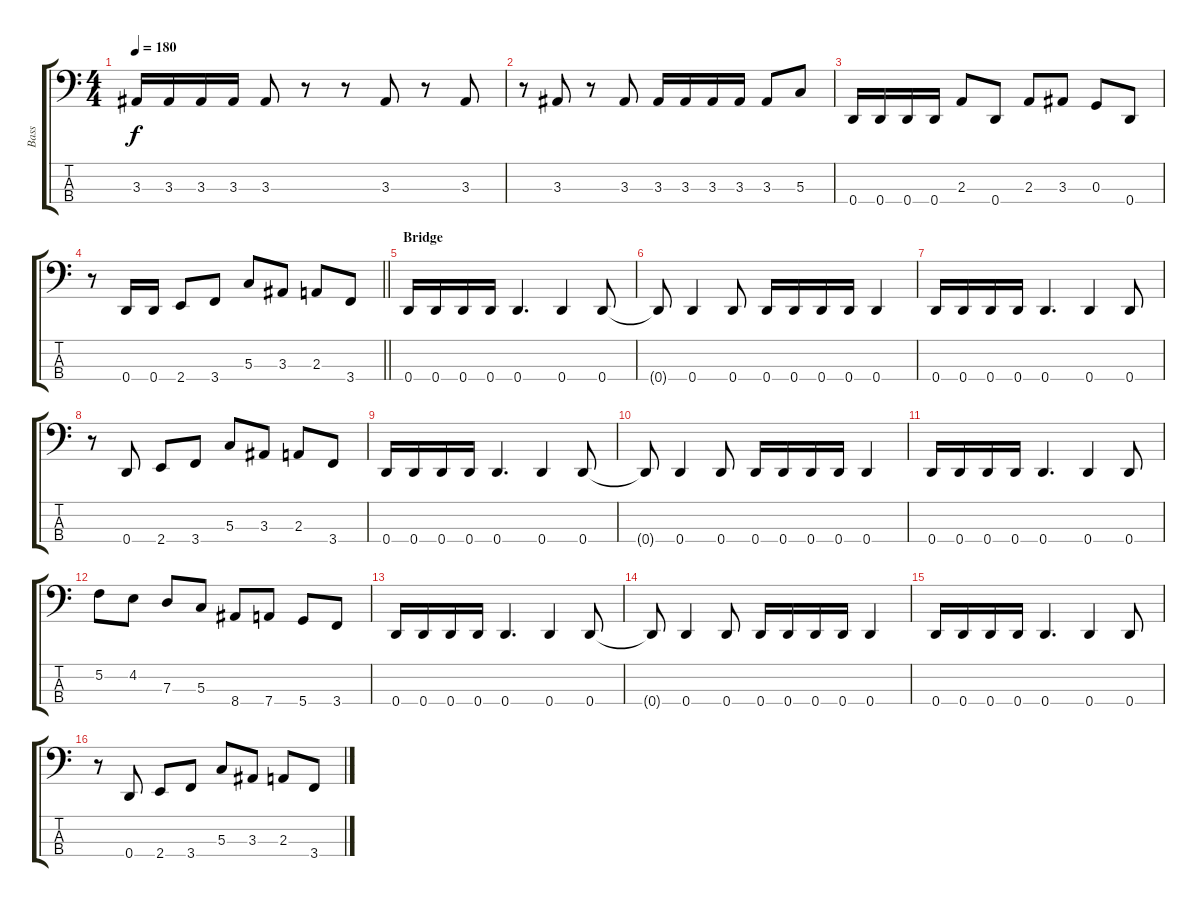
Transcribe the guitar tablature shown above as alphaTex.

\track ("Bass" "Bass") {instrument electricbassfinger}
\staff {score tabs}
\tuning (F2 C2 G1 D1) {hide}
\ts (4 4)
\tempo 180
\clef f4
\ks c
3.3.16{dy f} 3.3.16 3.3.16 3.3.16 3.3.8 r.8 r.8 3.3.8 r.8 3.3.8 |
r.8 3.3.8 r.8 3.3.8 3.3.16 3.3.16 3.3.16 3.3.16 3.3.8 5.3.8 |
0.4.16 0.4.16 0.4.16 0.4.16 2.3.8 0.4.8 2.3.8 3.3.8 0.3.8 0.4.8 |
\barLineRight lightlight
r.8 0.4.16 0.4.16 2.4.8 3.4.8 5.3.8 3.3.8 2.3.8 3.4.8 |
\section ("" "Bridge")
0.4.16 0.4.16 0.4.16 0.4.16 0.4.4{d} 0.4.4 0.4.8 |
0.4{t}.8 0.4.4 0.4.8 0.4.16 0.4.16 0.4.16 0.4.16 0.4.4 |
0.4.16 0.4.16 0.4.16 0.4.16 0.4.4{d} 0.4.4 0.4.8 |
r.8 0.4.8 2.4.8 3.4.8 5.3.8 3.3.8 2.3.8 3.4.8 |
0.4.16 0.4.16 0.4.16 0.4.16 0.4.4{d} 0.4.4 0.4.8 |
0.4{t}.8 0.4.4 0.4.8 0.4.16 0.4.16 0.4.16 0.4.16 0.4.4 |
0.4.16 0.4.16 0.4.16 0.4.16 0.4.4{d} 0.4.4 0.4.8 |
5.2.8 4.2.8 7.3.8 5.3.8 8.4.8 7.4.8 5.4.8 3.4.8 |
0.4.16 0.4.16 0.4.16 0.4.16 0.4.4{d} 0.4.4 0.4.8 |
0.4{t}.8 0.4.4 0.4.8 0.4.16 0.4.16 0.4.16 0.4.16 0.4.4 |
0.4.16 0.4.16 0.4.16 0.4.16 0.4.4{d} 0.4.4 0.4.8 |
r.8 0.4.8 2.4.8 3.4.8 5.3.8 3.3.8 2.3.8 3.4.8
